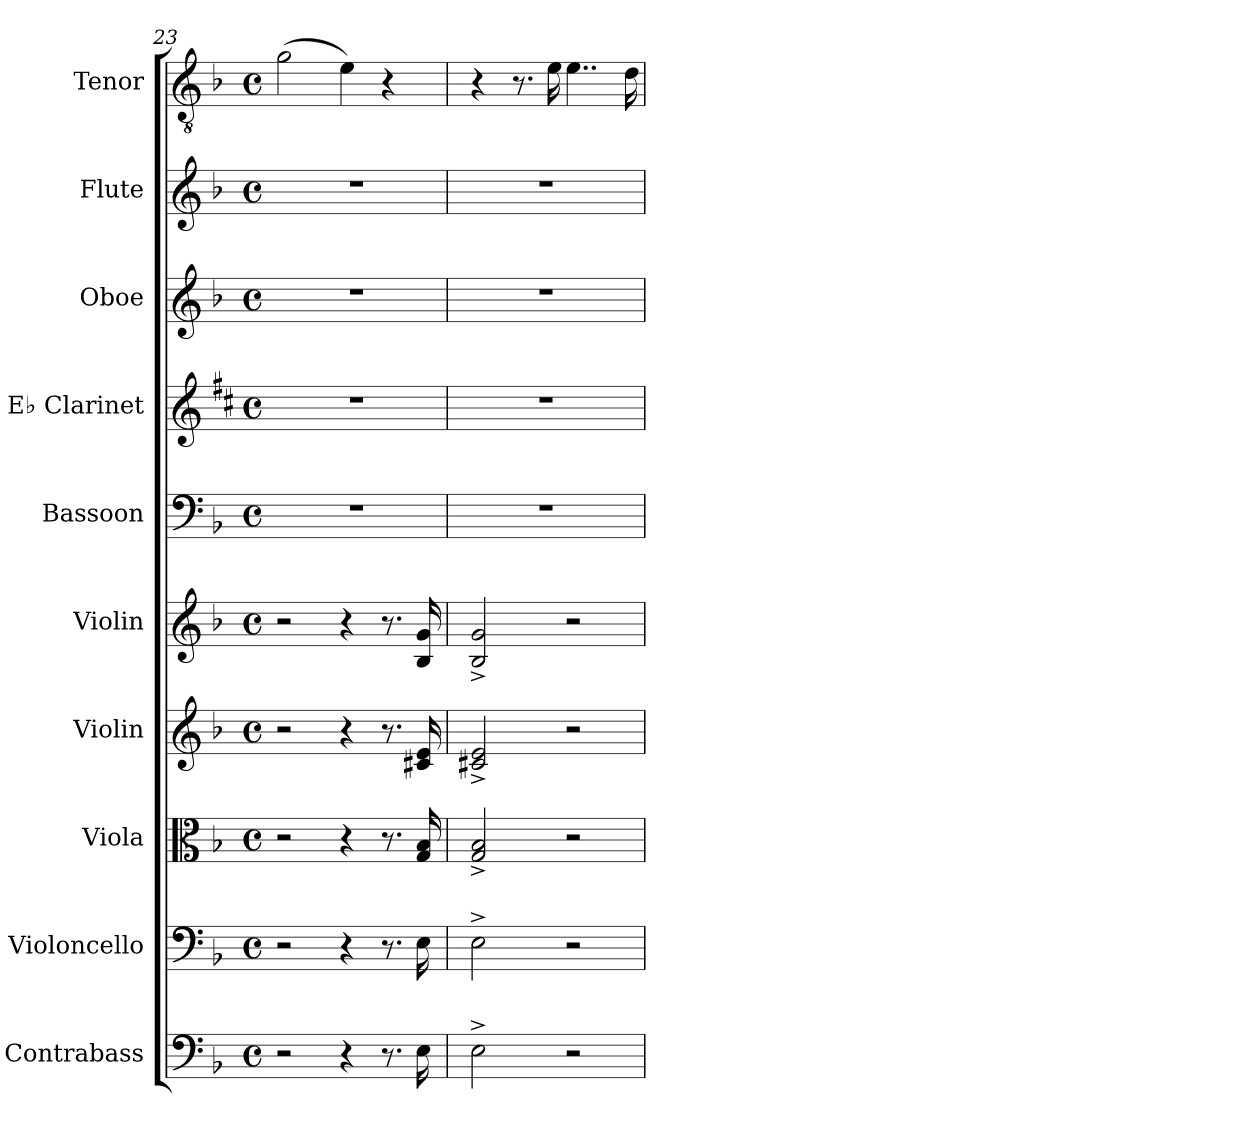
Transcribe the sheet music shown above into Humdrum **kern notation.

**kern	**kern	**kern	**kern	**kern	**kern	**kern	**kern	**kern	**kern
*part10	*part9	*part8	*part7	*part6	*part5	*part4	*part3	*part2	*part1
*staff10	*staff9	*staff8	*staff7	*staff6	*staff5	*staff4	*staff3	*staff2	*staff1
*I"Contrabass	*I"Violoncello	*I"Viola	*I"Violin	*I"Violin	*I"Bassoon	*I"E♭ Clarinet	*I"Oboe	*I"Flute	*I"Tenor
*I'Cb.	*I'Vc.	*I'Vla.	*I'Vln.	*I'Vln.	*I'Bsn.	*I'E♭ Cl.	*I'Ob.	*I'Fl.	*I'T.
!!LO:PB:g=z
*clefF4	*clefF4	*clefC3	*clefG2	*clefG2	*clefF4	*clefG2	*clefG2	*clefG2	*clefGv2
*ITrd7c12	*	*	*	*	*	*ITrd-2c-3	*	*	*
*k[b-]	*k[b-]	*k[b-]	*k[b-]	*k[b-]	*k[b-]	*k[b-]	*k[b-]	*k[b-]	*k[b-]
*M4/4	*M4/4	*M4/4	*M4/4	*M4/4	*M4/4	*M4/4	*M4/4	*M4/4	*M4/4
*met(c)	*met(c)	*met(c)	*met(c)	*met(c)	*met(c)	*met(c)	*met(c)	*met(c)	*met(c)
=23	=23	=23	=23	=23	=23	=23	=23	=23	=23
2r	2r	2r	2r	2r	1r	1r	1r	1r	(2g\
4r	4r	4r	4r	4r	.	.	.	.	4e\)
8.r	8.r	8.r	8.r	8.r	.	.	.	.	4r
16EE\	16E\	16G/ 16B-/	16c#X/ 16e/	16B-/ 16g/	.	.	.	.	.
=24	=24	=24	=24	=24	=24	=24	=24	=24	=24
2EE^\	2E^\	2G/^ 2B-/^	2c#X/^ 2e/^	2B-/^ 2g/^	1r	1r	1r	1r	4r
.	.	.	.	.	.	.	.	.	8.r
.	.	.	.	.	.	.	.	.	16e\
2r	2r	2r	2r	2r	.	.	.	.	4..e\
.	.	.	.	.	.	.	.	.	16d\
=	=	=	=	=	=	=	=	=	=
*-	*-	*-	*-	*-	*-	*-	*-	*-	*-
